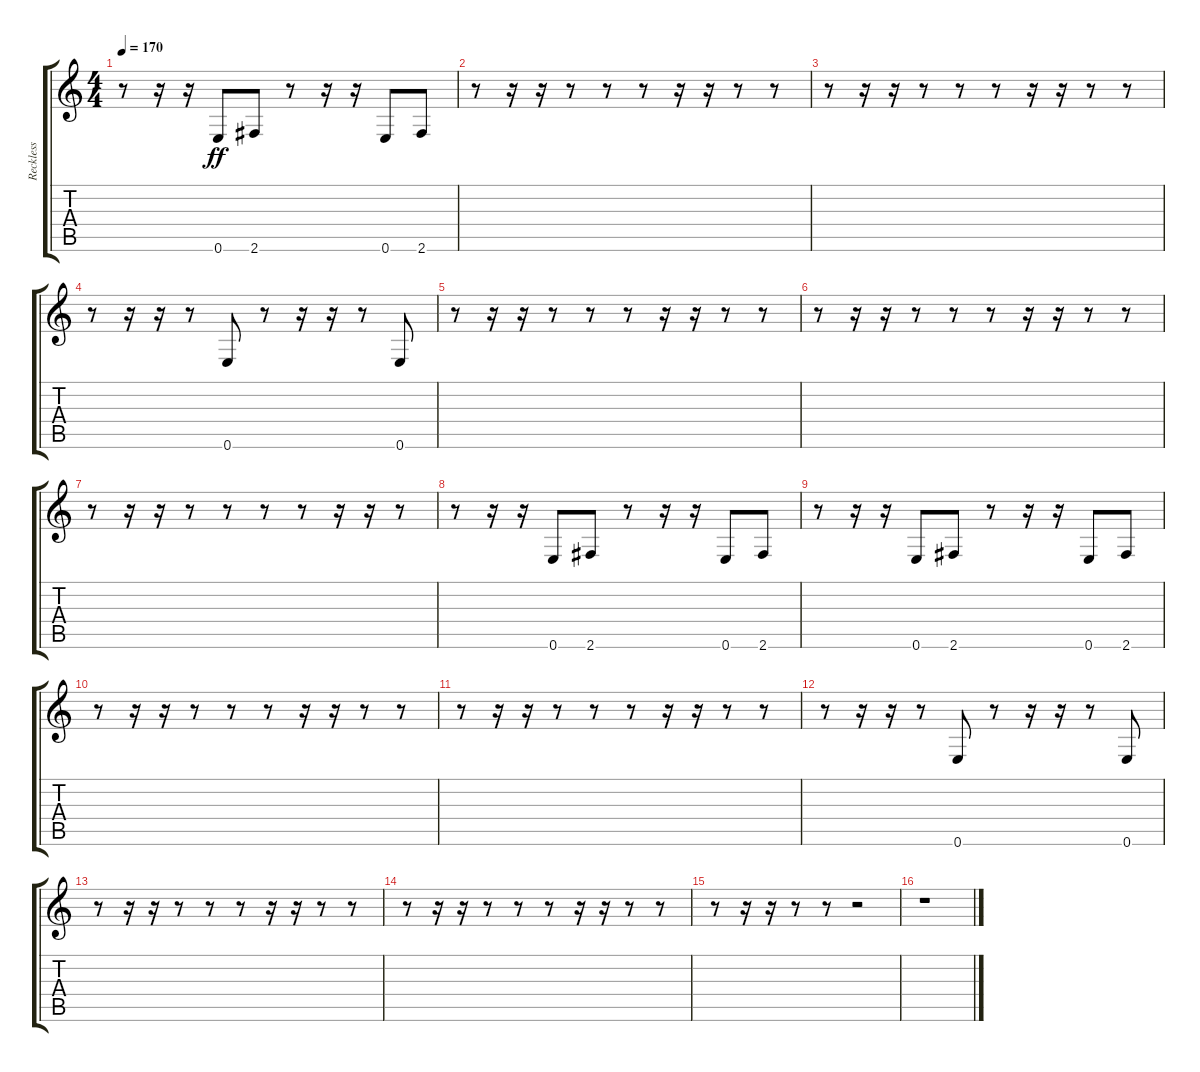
\track ("Reckless" "Reckless") {instrument electricbassfinger}
\staff {score tabs}
\tuning (E4 B3 G3 D3 A2 E2) {hide}
\ts (4 4)
\tempo 170
\clef g2
\ks c
r.8{dy ff} r.16 r.16 0.6.8 2.6.8 r.8 r.16 r.16 0.6.8 2.6.8 |
r.8 r.16 r.16 r.8 r.8 r.8 r.16 r.16 r.8 r.8 |
r.8 r.16 r.16 r.8 r.8 r.8 r.16 r.16 r.8 r.8 |
r.8 r.16 r.16 r.8 0.6.8 r.8 r.16 r.16 r.8 0.6.8 |
r.8 r.16 r.16 r.8 r.8 r.8 r.16 r.16 r.8 r.8 |
r.8 r.16 r.16 r.8 r.8 r.8 r.16 r.16 r.8 r.8 |
r.8 r.16 r.16 r.8 r.8 r.8 r.8 r.16 r.16 r.8 |
r.8 r.16 r.16 0.6.8 2.6.8 r.8 r.16 r.16 0.6.8 2.6.8 |
r.8 r.16 r.16 0.6.8 2.6.8 r.8 r.16 r.16 0.6.8 2.6.8 |
r.8 r.16 r.16 r.8 r.8 r.8 r.16 r.16 r.8 r.8 |
r.8 r.16 r.16 r.8 r.8 r.8 r.16 r.16 r.8 r.8 |
r.8 r.16 r.16 r.8 0.6.8 r.8 r.16 r.16 r.8 0.6.8 |
r.8 r.16 r.16 r.8 r.8 r.8 r.16 r.16 r.8 r.8 |
r.8 r.16 r.16 r.8 r.8 r.8 r.16 r.16 r.8 r.8 |
r.8 r.16 r.16 r.8 r.8 r.2 |
r.1
